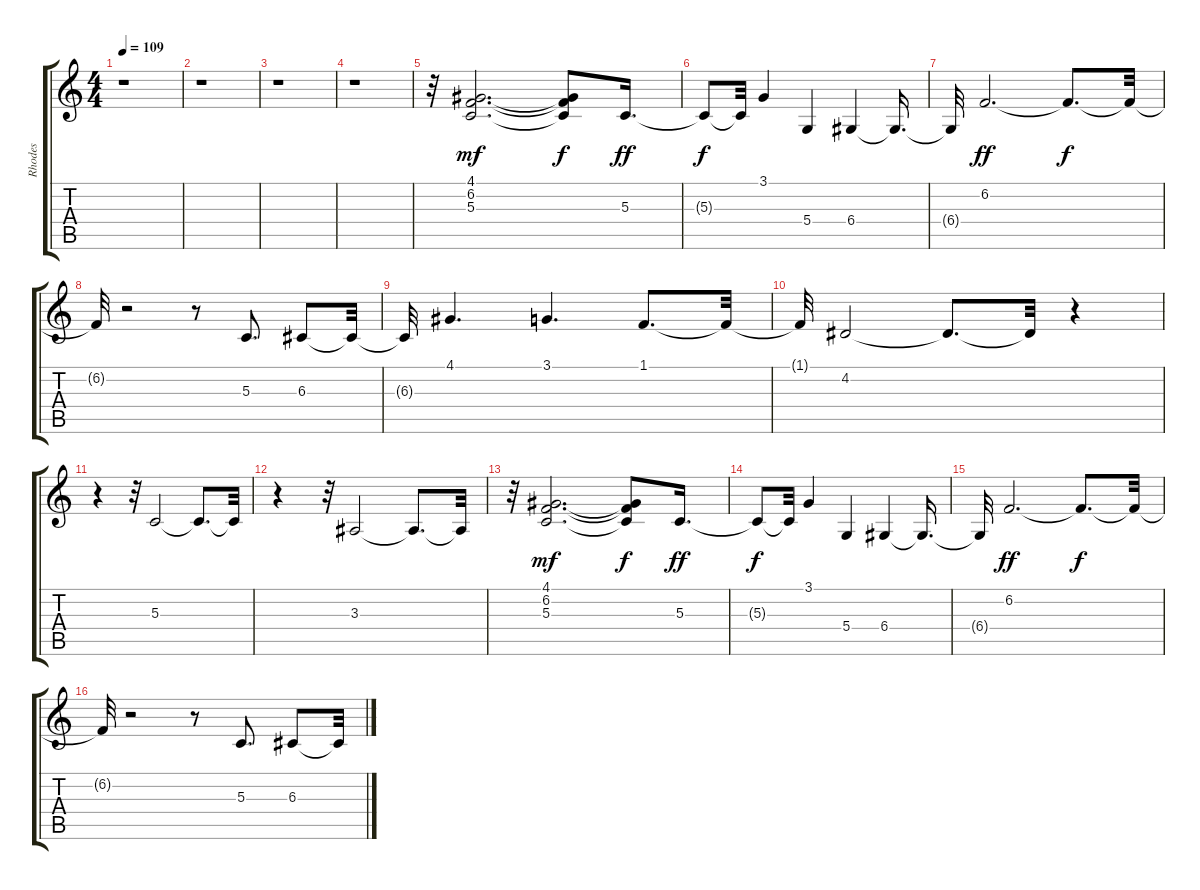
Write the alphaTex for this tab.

\track ("Rhodes" "Rhodes") {instrument electricpiano1}
\staff {score tabs}
\tuning (E4 B3 G3 D3 A2 E2) {hide}
\ts (4 4)
\tempo 109
\clef g2
\ks c
r.1{dy f} |
r.1 |
r.1 |
r.1 |
r.32 (4.1 6.2 5.3).2{d dy mf} (4.1{t} 6.2{t} 5.3{t}).8{dy f} 5.3.16{d dy ff} |
5.3{t}.8{dy f} 5.3{t}.32 3.1.4 5.4.4 6.4.4 6.4{t}.16{d} |
6.4{t}.32 6.2.2{d dy ff} 6.2{t}.8{d dy f} 6.2{t}.32 |
6.2{t}.32 r.2 r.8 5.3.8{d} 6.3.8 6.3{t}.32 |
6.3{t}.32 4.1.4{d} 3.1.4{d} 1.1.8{d} 1.1{t}.32 |
1.1{t}.32 4.2.2 4.2{t}.8{d} 4.2{t}.32 r.4 |
r.4 r.32 5.3.2 5.3{t}.8{d} 5.3{t}.32 |
r.4 r.32 3.3.2 3.3{t}.8{d} 3.3{t}.32 |
r.32 (4.1 6.2 5.3).2{d dy mf} (4.1{t} 6.2{t} 5.3{t}).8{dy f} 5.3.16{d dy ff} |
5.3{t}.8{dy f} 5.3{t}.32 3.1.4 5.4.4 6.4.4 6.4{t}.16{d} |
6.4{t}.32 6.2.2{d dy ff} 6.2{t}.8{d dy f} 6.2{t}.32 |
6.2{t}.32 r.2 r.8 5.3.8{d} 6.3.8 6.3{t}.32
